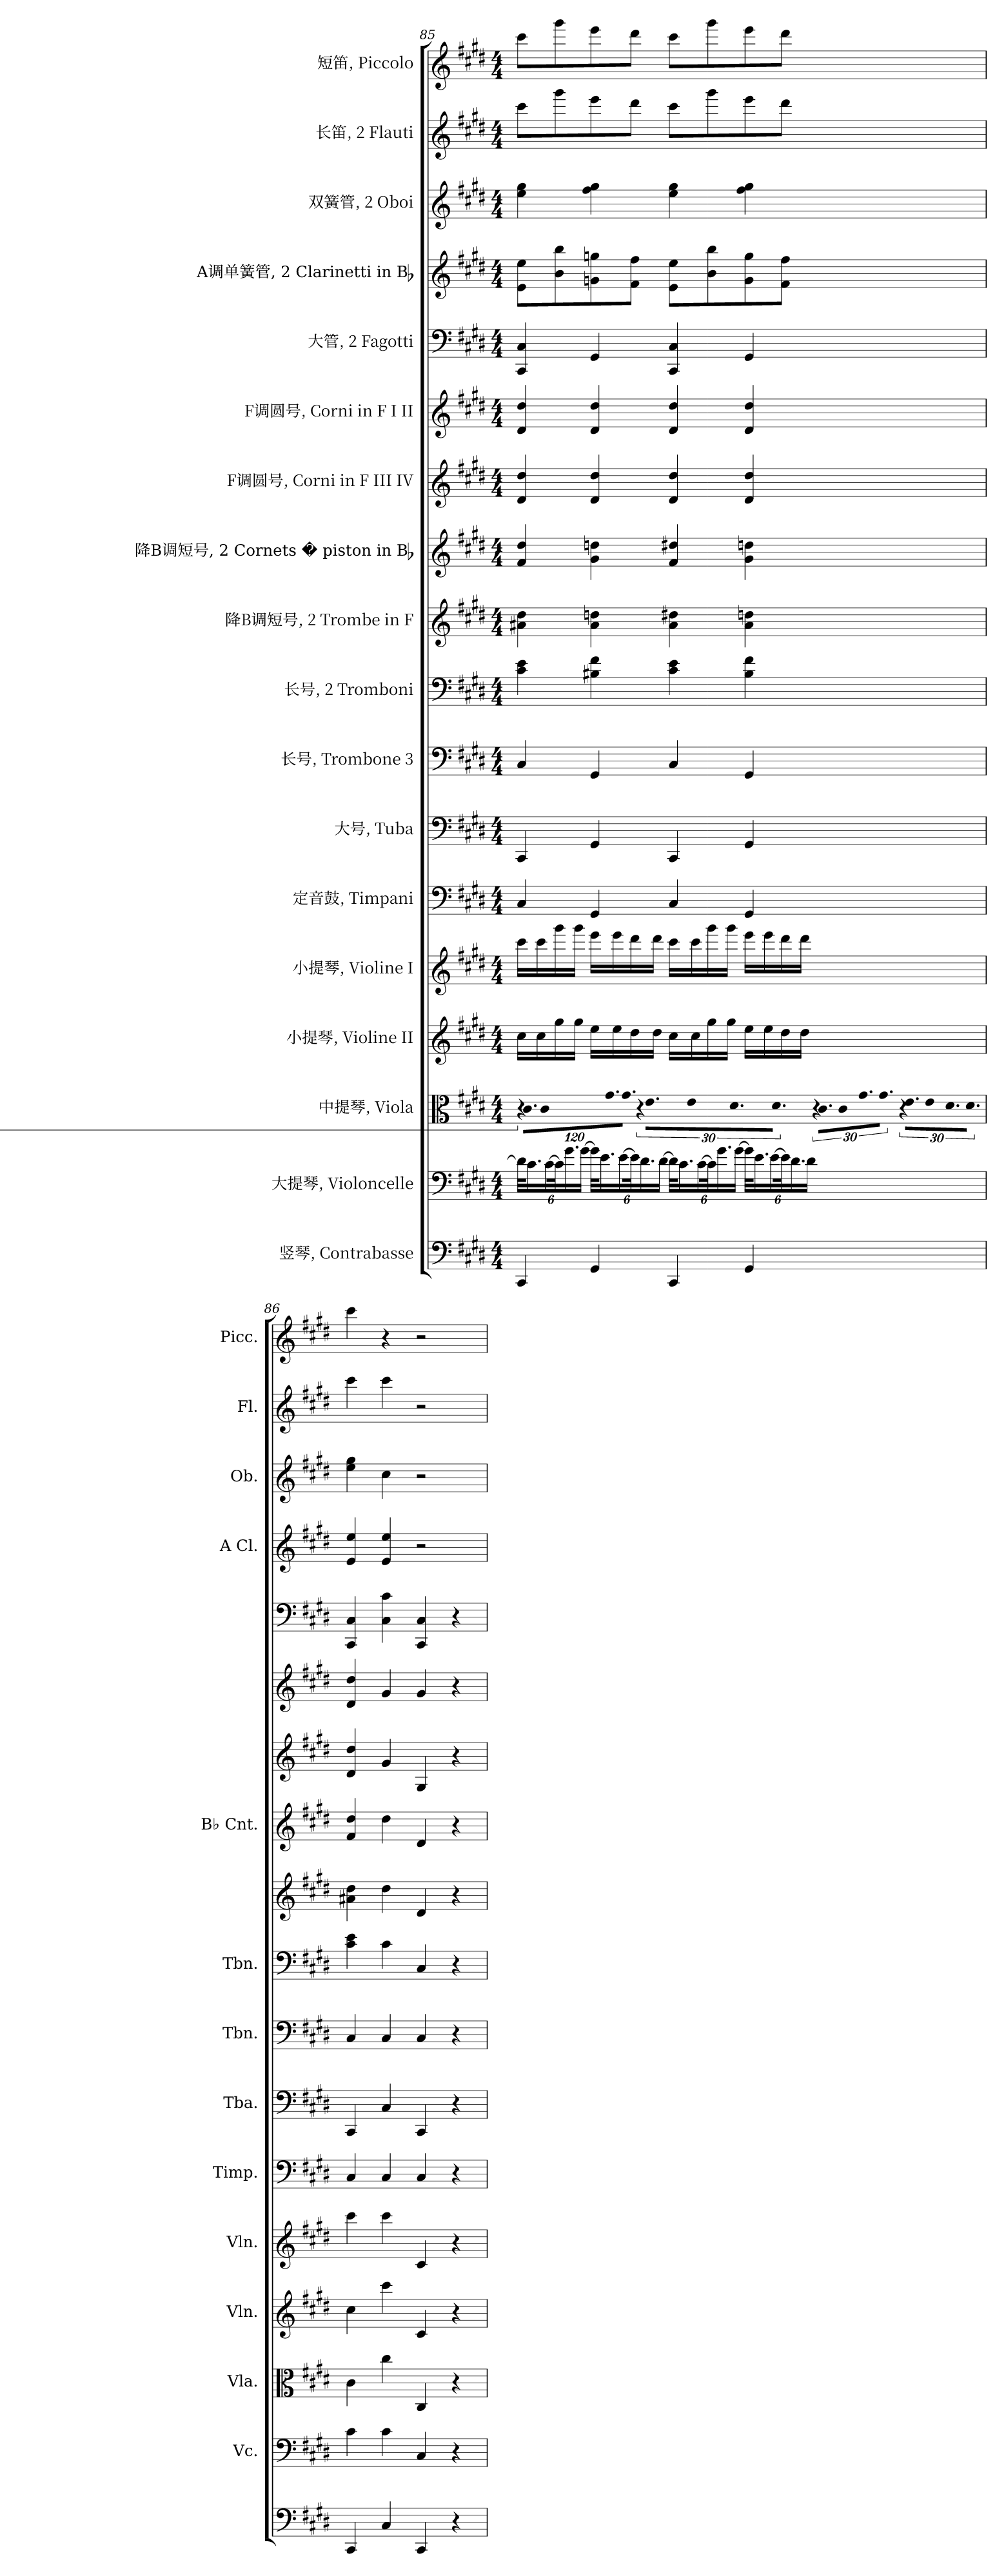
**kern	**kern	**kern	**kern	**kern	**kern	**kern	**kern	**kern	**kern	**kern	**kern	**kern	**kern	**kern	**kern	**kern	**kern
*part18	*part17	*part16	*part15	*part14	*part13	*part12	*part11	*part10	*part9	*part8	*part7	*part6	*part5	*part4	*part3	*part2	*part1
*staff18	*staff17	*staff16	*staff15	*staff14	*staff13	*staff12	*staff11	*staff10	*staff9	*staff8	*staff7	*staff6	*staff5	*staff4	*staff3	*staff2	*staff1
*I"竖琴, Contrabasse	*I"大提琴, Violoncelle	*I"中提琴, Viola	*I"小提琴, Violine II	*I"小提琴, Violine I	*I"定音鼓, Timpani	*I"大号, Tuba	*I"长号, Trombone 3	*I"长号, 2 Tromboni	*I"降B调短号, 2 Trombe in F	*I"降B调短号, 2 Cornets � piston in Bb	*I"F调圆号, Corni in F III IV	*I"F调圆号, Corni in F I II	*I"大管, 2 Fagotti	*I"A调单簧管, 2 Clarinetti in Bb	*I"双簧管, 2 Oboi	*I"长笛, 2 Flauti	*I"短笛, Piccolo
*	*I'Vc.	*I'Vla.	*I'Vln.	*I'Vln.	*I'Timp.	*I'Tba.	*I'Tbn.	*I'Tbn.	*	*I'B♭ Cnt.	*	*	*	*I'A Cl.	*I'Ob.	*I'Fl.	*I'Picc.
!!LO:PB:g=z
*clefF4	*clefF4	*clefC3	*clefG2	*clefG2	*clefF4	*clefF4	*clefF4	*clefF4	*clefG2	*clefG2	*clefG2	*clefG2	*clefF4	*clefG2	*clefG2	*clefG2	*clefG2
*	*	*	*	*	*	*	*	*	*ITrd1c2	*ITrd1c2	*ITrd4c7	*ITrd4c7	*	*ITrd2c3	*	*	*ITrd-7c-12
*k[f#c#g#d#]	*k[f#c#g#d#]	*k[f#c#g#d#]	*k[f#c#g#d#]	*k[f#c#g#d#]	*k[f#c#g#d#]	*k[f#c#g#d#]	*k[f#c#g#d#]	*k[f#c#g#d#]	*k[f#c#]	*k[f#c#]	*k[f#c#g#]	*k[f#c#g#]	*k[f#c#g#d#]	*k[f#c#g#d#a#e#b#]	*k[f#c#g#d#]	*k[f#c#g#d#]	*k[f#c#g#d#]
*M4/4	*M4/4	*M4/4	*M4/4	*M4/4	*M4/4	*M4/4	*M4/4	*M4/4	*M4/4	*M4/4	*M4/4	*M4/4	*M4/4	*M4/4	*M4/4	*M4/4	*M4/4
*MM143	*MM143	*MM143	*MM143	*MM143	*MM143	*MM143	*MM143	*MM143	*MM143	*MM143	*MM143	*MM143	*MM143	*MM143	*MM143	*MM143	*MM143
*	*Xbrackettup	*	*	*	*	*	*	*	*	*	*	*	*	*	*	*	*
=85	=85	=85	=85	=85	=85	=85	=85	=85	=85	=85	=85	=85	=85	=85	=85	=85	=85
!	!	!LO:N:vis=64	!	!	!	!	!	!	!	!	!	!	!	!	!	!	!
4CC#/	48d#\KLL]	960%17r	16cc#\LL	16ccc#\LL	4C#/	4CC#/	4C#/	4c#\ 4e\	4g#X\ 4cc#\	4e/ 4cc#/	4G#/ 4g#/	4G#/ 4g#/	4CC#/ 4C#/	8c#\ 8cc#\L	4ee\ 4gg#\	8ccc#\L	8cccc#\L
!	!	!LO:N:vis=32.	!	!	!	!	!	!	!	!	!	!	!	!	!	!	!
.	.	1920%103c#\KLL	.	.	.	.	.	.	.	.	.	.	.	.	.	.	.
.	24.c#\	.	.	.	.	.	.	.	.	.	.	.	.	.	.	.	.
.	.	.	16cc#\	16ccc#\	.	.	.	.	.	.	.	.	.	.	.	.	.
!	!	!LO:N:vis=16	!	!	!	!	!	!	!	!	!	!	!	!	!	!	!
.	.	1920%137c#\	.	.	.	.	.	.	.	.	.	.	.	.	.	.	.
.	[24c#\	.	.	.	.	.	.	.	.	.	.	.	.	.	.	.	.
.	48c#\K]	.	16gg#\	16ggg#\	.	.	.	.	.	.	.	.	.	8g#\ 8gg#\	.	8ggg#\	8gggg#\
!	!	!LO:N:vis=32.	!	!	!	!	!	!	!	!	!	!	!	!	!	!	!
.	.	1920%103g#\L	.	.	.	.	.	.	.	.	.	.	.	.	.	.	.
.	24.g#\	.	.	.	.	.	.	.	.	.	.	.	.	.	.	.	.
.	.	.	16gg#\JJ	16ggg#\JJ	.	.	.	.	.	.	.	.	.	.	.	.	.
!	!	!LO:N:vis=32.	!	!	!	!	!	!	!	!	!	!	!	!	!	!	!
.	.	1920%103g#\JJJ	.	.	.	.	.	.	.	.	.	.	.	.	.	.	.
.	[24g#\JJ	.	.	.	.	.	.	.	.	.	.	.	.	.	.	.	.
*	*	*	*	*	*	*	*	*	*	*	*	*	*	*	*	*	*MM153
!	!	!LO:N:vis=64	!	!	!	!	!	!	!	!	!	!	!	!	!	!	!
4GG#/	48g#\KLL]	960%17r	16ee\LL	16eee\LL	4GG#/	4GG#/	4GG#/	4B#X\ 4f#\	4g#\ 4ccn\	4f#\ 4ccn\	4G#/ 4g#/	4G#/ 4g#/	4GG#/	8en\ 8een\	4ff#\ 4gg#\	8eee\	8eeee\
!	!	!LO:N:vis=32.	!	!	!	!	!	!	!	!	!	!	!	!	!	!	!
.	.	1920%103e\KLL	.	.	.	.	.	.	.	.	.	.	.	.	.	.	.
.	24.e\	.	.	.	.	.	.	.	.	.	.	.	.	.	.	.	.
.	.	.	16ee\	16eee\	.	.	.	.	.	.	.	.	.	.	.	.	.
!	!	!LO:N:vis=16	!	!	!	!	!	!	!	!	!	!	!	!	!	!	!
.	.	1920%137e\	.	.	.	.	.	.	.	.	.	.	.	.	.	.	.
.	[24e\	.	.	.	.	.	.	.	.	.	.	.	.	.	.	.	.
.	48e\K]	.	16dd#\	16ddd#\	.	.	.	.	.	.	.	.	.	8d#\ 8dd#\J	.	8ddd#\J	8dddd#\J
!	!	!LO:N:vis=32.	!	!	!	!	!	!	!	!	!	!	!	!	!	!	!
.	.	1920%103d#\L	.	.	.	.	.	.	.	.	.	.	.	.	.	.	.
.	24.d#\	.	.	.	.	.	.	.	.	.	.	.	.	.	.	.	.
.	.	.	16dd#\JJ	16ddd#\JJ	.	.	.	.	.	.	.	.	.	.	.	.	.
!	!	!LO:N:vis=32.	!	!	!	!	!	!	!	!	!	!	!	!	!	!	!
.	.	1920%103d#\JJJ	.	.	.	.	.	.	.	.	.	.	.	.	.	.	.
.	[24d#\JJ	.	.	.	.	.	.	.	.	.	.	.	.	.	.	.	.
!	!	!LO:N:vis=64	!	!	!	!	!	!	!	!	!	!	!	!	!	!	!
4CC#/	48d#\KLL]	960%17r	16cc#\LL	16ccc#\LL	4C#/	4CC#/	4C#/	4c#\ 4e\	4g#\ 4cc#X\	4e/ 4cc#X/	4G#/ 4g#/	4G#/ 4g#/	4CC#/ 4C#/	8c#\ 8cc#\L	4ee\ 4gg#\	8ccc#\L	8cccc#\L
!	!	!LO:N:vis=32.	!	!	!	!	!	!	!	!	!	!	!	!	!	!	!
.	.	1920%103c#\KLL	.	.	.	.	.	.	.	.	.	.	.	.	.	.	.
.	24.c#\	.	.	.	.	.	.	.	.	.	.	.	.	.	.	.	.
.	.	.	16cc#\	16ccc#\	.	.	.	.	.	.	.	.	.	.	.	.	.
!	!	!LO:N:vis=16	!	!	!	!	!	!	!	!	!	!	!	!	!	!	!
.	.	1920%137c#\	.	.	.	.	.	.	.	.	.	.	.	.	.	.	.
.	[24c#\	.	.	.	.	.	.	.	.	.	.	.	.	.	.	.	.
.	48c#\K]	.	16gg#\	16ggg#\	.	.	.	.	.	.	.	.	.	8g#\ 8gg#\	.	8ggg#\	8gggg#\
!	!	!LO:N:vis=32.	!	!	!	!	!	!	!	!	!	!	!	!	!	!	!
.	.	1920%103g#\L	.	.	.	.	.	.	.	.	.	.	.	.	.	.	.
.	24.g#\	.	.	.	.	.	.	.	.	.	.	.	.	.	.	.	.
.	.	.	16gg#\JJ	16ggg#\JJ	.	.	.	.	.	.	.	.	.	.	.	.	.
!	!	!LO:N:vis=32.	!	!	!	!	!	!	!	!	!	!	!	!	!	!	!
.	.	1920%103g#\JJJ	.	.	.	.	.	.	.	.	.	.	.	.	.	.	.
.	[24g#\JJ	.	.	.	.	.	.	.	.	.	.	.	.	.	.	.	.
!	!	!LO:N:vis=64	!	!	!	!	!	!	!	!	!	!	!	!	!	!	!
4GG#/	48g#\KLL]	960%17r	16ee\LL	16eee\LL	4GG#/	4GG#/	4GG#/	4B#\ 4f#\	4g#\ 4ccn\	4f#\ 4ccn\	4G#/ 4g#/	4G#/ 4g#/	4GG#/	8e\ 8ee\	4ff#\ 4gg#\	8eee\	8eeee\
!	!	!LO:N:vis=32.	!	!	!	!	!	!	!	!	!	!	!	!	!	!	!
.	.	1920%103e\KLL	.	.	.	.	.	.	.	.	.	.	.	.	.	.	.
.	24.e\	.	.	.	.	.	.	.	.	.	.	.	.	.	.	.	.
.	.	.	16ee\	16eee\	.	.	.	.	.	.	.	.	.	.	.	.	.
!	!	!LO:N:vis=16	!	!	!	!	!	!	!	!	!	!	!	!	!	!	!
.	.	1920%137e\	.	.	.	.	.	.	.	.	.	.	.	.	.	.	.
.	[24e\	.	.	.	.	.	.	.	.	.	.	.	.	.	.	.	.
.	48e\K]	.	16dd#\	16ddd#\	.	.	.	.	.	.	.	.	.	8d#\ 8dd#\J	.	8ddd#\J	8dddd#\J
!	!	!LO:N:vis=32.	!	!	!	!	!	!	!	!	!	!	!	!	!	!	!
.	.	1920%103d#\L	.	.	.	.	.	.	.	.	.	.	.	.	.	.	.
.	24.d#\	.	.	.	.	.	.	.	.	.	.	.	.	.	.	.	.
.	.	.	16dd#\JJ	16ddd#\JJ	.	.	.	.	.	.	.	.	.	.	.	.	.
!	!	!LO:N:vis=32.	!	!	!	!	!	!	!	!	!	!	!	!	!	!	!
.	.	1920%103d#\JJJ	.	.	.	.	.	.	.	.	.	.	.	.	.	.	.
.	24d#\JJ	.	.	.	.	.	.	.	.	.	.	.	.	.	.	.	.
=86	=86	=86	=86	=86	=86	=86	=86	=86	=86	=86	=86	=86	=86	=86	=86	=86	=86
*	*	*	*	*	*	*	*	*	*	*	*	*	*	*	*	*	*MM143
4CC#/	4c#\	4c#\	4cc#\	4ccc#\	4C#/	4CC#/	4C#/	4c#\ 4e\	4g#X\ 4cc#\	4e/ 4cc#/	4G#/ 4g#/	4G#/ 4g#/	4CC#/ 4C#/	4c#/ 4cc#/	4ee\ 4gg#\	4ccc#\	4cccc#\
*	*	*	*	*	*	*	*	*	*	*	*	*	*	*	*	*	*MM140
4C#/	4c#\	4cc#\	4ccc#\	4ccc#\	4C#/	4C#/	4C#/	4c#\	4cc#\	4cc#\	4c#/	4c#/	4C#\ 4c#\	4c#/ 4cc#/	4cc#\	4ccc#\	4r
*	*	*	*	*	*	*	*	*	*	*	*	*	*	*	*	*	*MM133
4CC#/	4C#/	4C#/	4c#/	4c#/	4C#/	4CC#/	4C#/	4C#/	4c#/	4c#/	4C#/	4c#/	4CC#/ 4C#/	2r	2r	2r	2r
4r	4r	4r	4r	4r	4r	4r	4r	4r	4r	4r	4r	4r	4r	.	.	.	.
=	=	=	=	=	=	=	=	=	=	=	=	=	=	=	=	=	=
*-	*-	*-	*-	*-	*-	*-	*-	*-	*-	*-	*-	*-	*-	*-	*-	*-	*-
